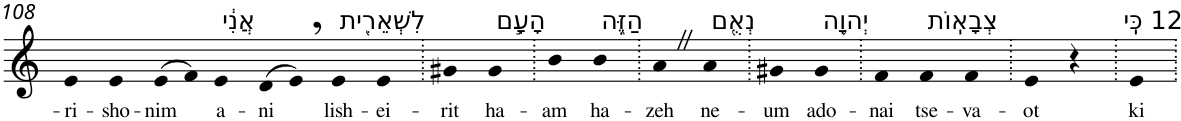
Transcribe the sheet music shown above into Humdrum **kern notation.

**kern	**text
*part1	*part1
*staff1	*staff1
*I"Piano	*
*I'Pno	*
!!LO:PB:g=z
*clefG2	*
*k[]	*
=108	=108
!	!LO:LY:b
4e	-ri-
!	!LO:LY:b
4e	-sho-
!	!LO:LY:b
(>8e	-nim
8f)	.
!LO:TX:a:t=אֲנִ֔י	!
!	!LO:LY:b
4e	a-
!	!LO:LY:b
(>8d	-ni
8e,)	.
!LO:TX:a:t=לִשְׁאֵרִ֖ית	!
!	!LO:LY:b
4e	lish-
!	!LO:LY:b
4e	-ei-
=109.	=109.
!	!LO:LY:b
4g#X	-rit
!LO:TX:a:t=הָעָ֣ם	!
!	!LO:LY:b
4g#	ha-
=110.	=110.
!	!LO:LY:b
4b	-am
!LO:TX:a:t=הַזֶּ֑ה	!
!	!LO:LY:b
4b	ha-
=111.	=111.
!	!LO:LY:b
4aZ	-zeh
!LO:TX:a:t=נְאֻ֖ם	!
!	!LO:LY:b
4a	ne-
=112.	=112.
!	!LO:LY:b
4g#X	-um
!LO:TX:a:t=יְהוָ֥ה	!
!	!LO:LY:b
4g#	ado-
=113.	=113.
!	!LO:LY:b
4f	-nai
!LO:TX:a:t=צְבָאֽוֹת	!
!	!LO:LY:b
4f	tse-
!	!LO:LY:b
4f	-va-
=114.	=114.
!	!LO:LY:b
4e	-ot
4r	.
=115.	=115.
!LO:TX:a:t=12 כִּֽי	!
!	!LO:LY:b
4e	ki
=.	=.
*-	*-
